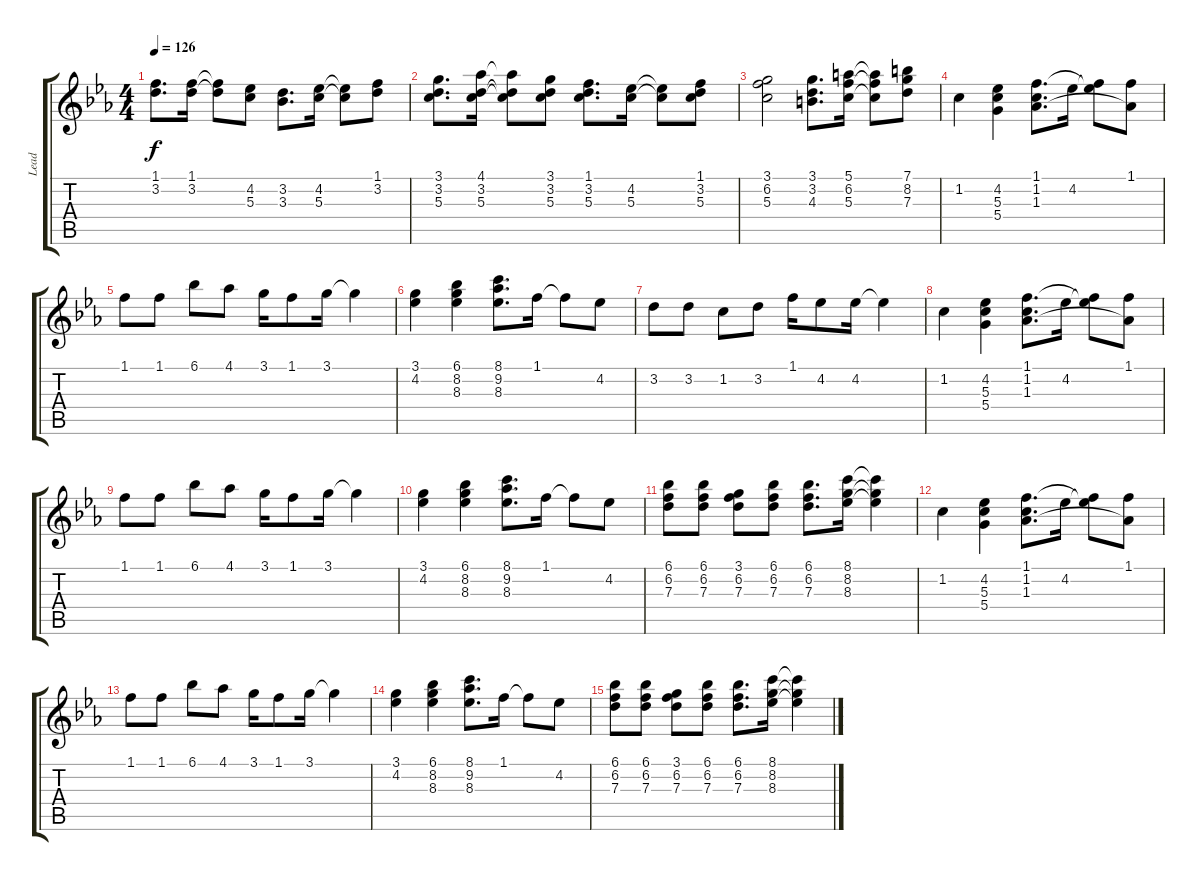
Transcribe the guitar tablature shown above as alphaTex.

\track ("Lead" "Lead") {instrument overdrivenguitar}
\staff {score tabs}
\tuning (E4 B3 G3 D3 A2 E2) {hide}
\ts (4 4)
\tempo 126
\clef g2
\ks eb
(1.1 3.2).8{d dy f} (1.1 3.2).16 (1.1{t} 3.2{t}).8 (4.2 5.3).8 (3.2 3.3).8{d} (4.2 5.3).16 (4.2{t} 5.3{t}).8 (1.1 3.2).8 |
(3.1 3.2 5.3).8{d} (4.1 3.2 5.3).16 (4.1{t} 3.2{t} 5.3{t}).8 (3.1 3.2 5.3).8 (1.1 3.2 5.3).8{d} (4.2 5.3).16 (4.2{t} 5.3{t}).8 (1.1 3.2 5.3).8 |
(3.1 6.2 5.3).2 (3.1 3.2 4.3).8{d} (5.1 6.2 5.3).16 (5.1{t} 6.2{t} 5.3{t}).8 (7.1 8.2 7.3).8 |
1.2.4 (4.2 5.3 5.4).4 (1.1 1.2 1.3).8{d} 4.2.16 (1.1{t} 4.2{t}).8 (1.1 1.3{t}).8 |
1.1.8 1.1.8 6.1.8 4.1.8 3.1.16 1.1.8 3.1.16 3.1{t}.4 |
(3.1 4.2).4 (6.1 8.2 8.3).4 (8.1 9.2 8.3).8{d} 1.1.16 1.1{t}.8 4.2.8 |
3.2.8 3.2.8 1.2.8 3.2.8 1.1.16 4.2.8 4.2.16 4.2{t}.4 |
1.2.4 (4.2 5.3 5.4).4 (1.1 1.2 1.3).8{d} 4.2.16 (1.1{t} 4.2{t}).8 (1.1 1.3{t}).8 |
1.1.8 1.1.8 6.1.8 4.1.8 3.1.16 1.1.8 3.1.16 3.1{t}.4 |
(3.1 4.2).4 (6.1 8.2 8.3).4 (8.1 9.2 8.3).8{d} 1.1.16 1.1{t}.8 4.2.8 |
(6.1 6.2 7.3).8 (6.1 6.2 7.3).8 (3.1 6.2 7.3).8 (6.1 6.2 7.3).8 (6.1 6.2 7.3).8{d} (8.1 8.2 8.3).16 (8.1{t} 8.2{t} 8.3{t}).4 |
1.2.4 (4.2 5.3 5.4).4 (1.1 1.2 1.3).8{d} 4.2.16 (1.1{t} 4.2{t}).8 (1.1 1.3{t}).8 |
1.1.8 1.1.8 6.1.8 4.1.8 3.1.16 1.1.8 3.1.16 3.1{t}.4 |
(3.1 4.2).4 (6.1 8.2 8.3).4 (8.1 9.2 8.3).8{d} 1.1.16 1.1{t}.8 4.2.8 |
(6.1 6.2 7.3).8 (6.1 6.2 7.3).8 (3.1 6.2 7.3).8 (6.1 6.2 7.3).8 (6.1 6.2 7.3).8{d} (8.1 8.2 8.3).16 (8.1{t} 8.2{t} 8.3{t}).4
